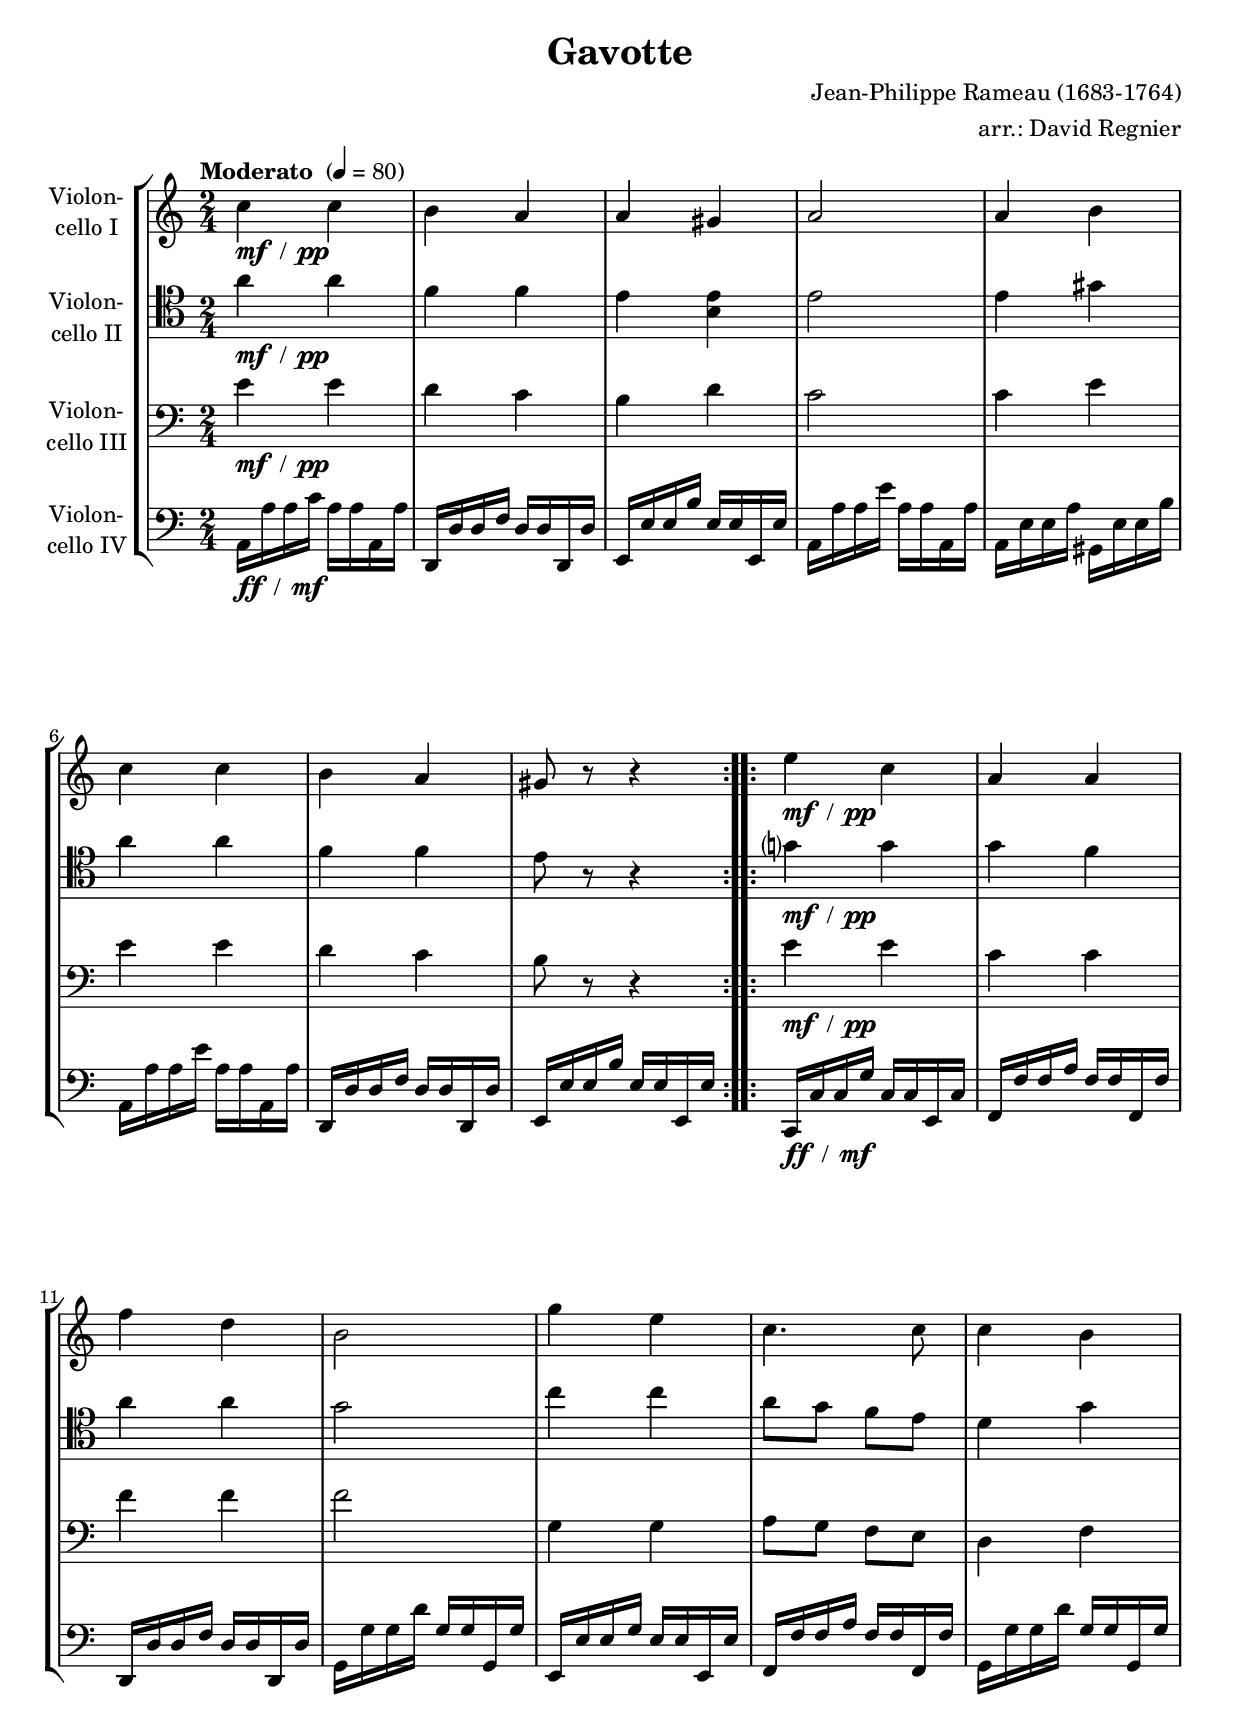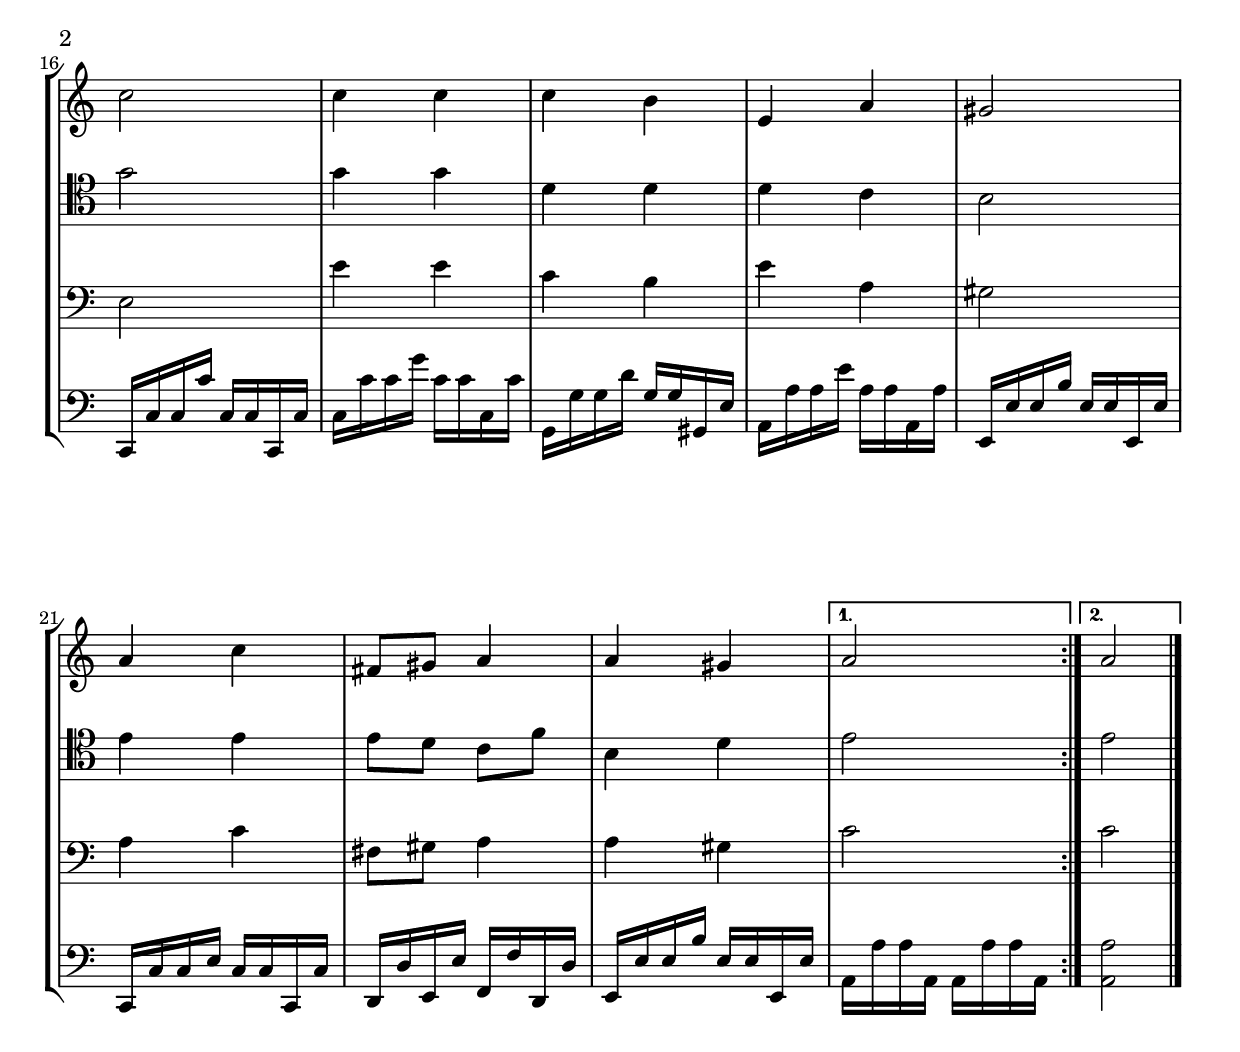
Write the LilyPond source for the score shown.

\version "2.18.2"
\include "deutsch.ly"
  
#(set-global-staff-size 20)

\header {
  title     = \markup \bold "Gavotte"
  composer  = "Jean-Philippe Rameau (1683-1764)"
  arranger  = "arr.: David Regnier"
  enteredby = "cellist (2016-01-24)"
%  piece     = ""
}

voiceconsts = {
  \key a \minor
  \time 2/4
  % \numericTimeSignature
  \compressFullBarRests
  \tempo "Moderato " 4=80
}

ffmf = \markup { \dynamic ff " / " \dynamic "mf" }
mfpp = \markup { \dynamic mf " / " \dynamic "pp" }

mist = "string ensemble 1"
%minstr = "accordion"
%miba = "bassoon"
miba = "harpsichord"
milo = "drawbar organ"

va = \relative c'' {
  \voiceconsts

  \repeat volta 2 {
    c4_\mfpp c
    h a
    a gis
    a2

    a4 h
    c c
    h a
    gis8 r r4
  }

  \repeat volta 2 {
    e'_\mfpp c
    a a
    f' d
    h2

    g'4 e
    c4. c8
    c4 h
    c2
    c4 c

    c h
    e, a
    gis2
    a4 c

    fis,8 gis a4
    a gis
  }
  \alternative {
    { a2 }
    { a }
  } \bar "|."
}

vb = \relative c'' {
  \voiceconsts
  \clef "tenor"
  
  \repeat volta 2 {
    a4_\mfpp a
    f f
    e <h e>
    e2

    e4 gis
    a a
    f f
    e8 r r4
  }

  \repeat volta 2 {
    g?_\mfpp g
    g f
    a a
    g2

    c4 c
    a8 g f e
    d4 g
    g2
    g4 g

    d d
    d c
    h2
    e4 e

    e8 d c f
    h,4 d
  }
  \alternative {
    { e2 }
    { e }
  } \bar "|."
}

vc = \relative c' {
  \voiceconsts
  \clef "bass"
  
  \repeat volta 2 {
    e4_\mfpp e
    d c
    h d
    c2

    c4 e
    e e
    d c
    h8 r r4
  }

  \repeat volta 2 {
    e_\mfpp e
    c c
    f f
    f2

    g,4 g
    a8 g f e
    d4 f
    e2
    e'4 e

    c h
    e a,
    gis2
    a4 c

    fis,8 gis a4
    a gis
  }
  \alternative {
    { c2 }
    { c }
  } \bar "|."
}

vd = \relative c {
  \voiceconsts
  \clef "bass"

  \repeat volta 2 {
    a16_\ffmf a' a c a a a, a'
    d,, d' d f d d d, d'
    e, e' e h' e, e e, e'
    a, a' a e' a, a a, a'

    a, e' e a gis, e' e h'
    a, a' a e' a, a a, a'
    d,, d' d f d d d, d'
    e, e' e h' e, e e, e'
  }

  \repeat volta 2 {
    c,_\ffmf c' c g' c, c e, c'
    f, f' f a f f f, f'
    d, d' d f d d d, d'
    g, g' g d' g, g g, g'

    e, e' e g e e e, e'
    f, f' f a f f f, f'
    g, g' g d' g, g g, g'
    c,, c' c c' c, c c, c'
    c c' c g' c, c c, c'

    g, g'g d' g, g gis, e'
    a, a' a e' a, a a, a'
    e, e'e h' e, e e, e'
    c, c' c e c c c, c'

    d, d' e, e' f, f' d, d'
    e, e' e h' e, e e, e'
  }
  \alternative {
    { a, a' a a, a a' a a, }
    { <a a'>2 }
  } \bar "|."
}


music = \new StaffGroup <<
      \new Staff {
	\set Staff.midiInstrument = \mist
	\set Staff.instrumentName = \markup \center-column { "Violon-" "cello I" }
	\transpose a a { \va }
      }

      \new Staff {
	\set Staff.midiInstrument = \mist
	\set Staff.instrumentName = \markup \center-column { "Violon-" "cello II" }
	\transpose a a { \vb }
      }

      \new Staff {
	\set Staff.midiInstrument = \mist
	\set Staff.instrumentName = \markup \center-column { "Violon-" "cello III" }
	\transpose a a { \vc }
      }

      \new Staff {
	\set Staff.midiInstrument = \miba
	\set Staff.instrumentName = \markup \center-column { "Violon-" "cello IV" }
	\transpose a a { \vd }
      }
>>

\book {
  \score {
    \music
    \layout {}
  }

  \score {
    \unfoldRepeats \music

    \midi {
      \context {
        \Score
      }
    }
  }
}
